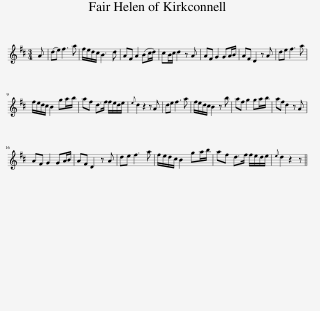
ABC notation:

X:1
L:1/8
M:3/4
I:linebreak $
K:D
V:1 treble
V:1
 A | (de) f3 a | f/e/d/c/ B3 d | AF A2 (Bc/d/) | cB/c/ d2 z A | %5
 AF G2 GA/B/ | AF D2 z A | de f3 a |$ f/e/d/c/ B2 ga/b/ | af d>f f/e/d/e/ | %10
{e} d2 z2 z A | de f3 a | f/e/d/c/ B2 z b | af g2 ga/b/ | af d2 z A |$ %15
 AF G2 GA/B/ | AF D2 z A | de f3 a | f/e/d/c/ B2 ga/b/ | af d>f f/e/d/e/ | %20
{e} d2 z2 z || %21
